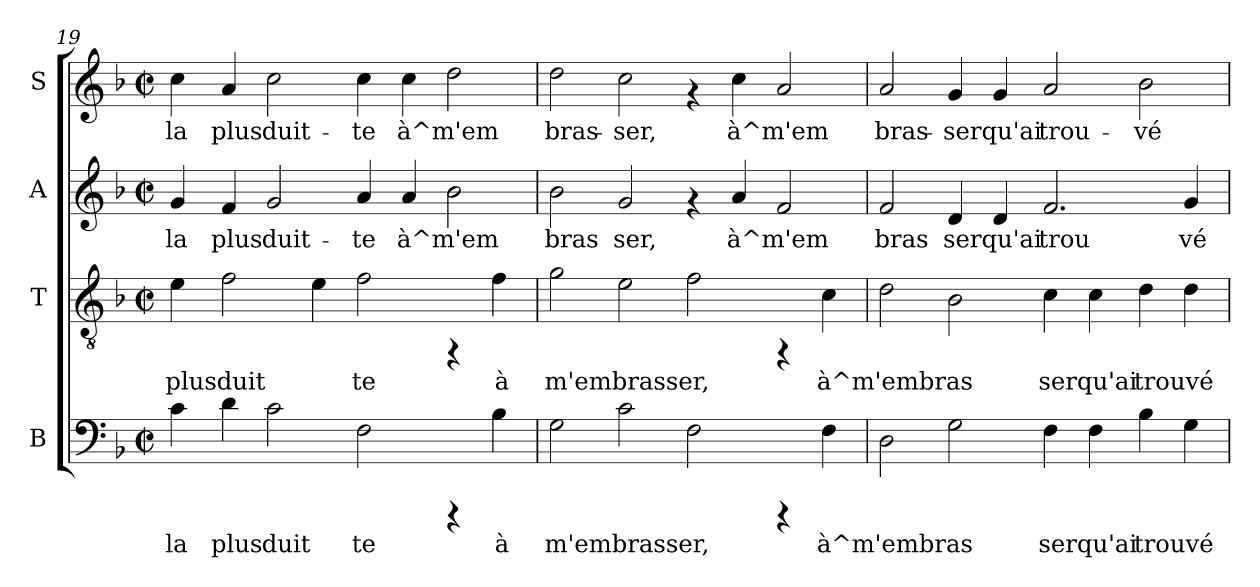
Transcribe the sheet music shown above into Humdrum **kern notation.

**kern	**text	**kern	**text	**kern	**text	**kern	**text
*part4	*part4	*part3	*part3	*part2	*part2	*part1	*part1
*staff4	*staff4	*staff3	*staff3	*staff2	*staff2	*staff1	*staff1
*I"B	*	*I"T	*	*I"A	*	*I"S	*
*clefF4	*	*clefGv2	*	*clefG2	*	*clefG2	*
*k[b-]	*	*k[b-]	*	*k[b-]	*	*k[b-]	*
*F:	*	*F:	*	*F:	*	*F:	*
*M2/2	*	*M2/2	*	*M2/2	*	*M2/2	*
*met(c|)	*	*met(c|)	*	*met(c|)	*	*met(c|)	*
=19	=19	=19	=19	=19	=19	=19	=19
!	!LO:LY:b:cj	!	!LO:LY:b:cj	!	!LO:LY:b:cj	!	!LO:LY:b:cj
4c\	la	4e\	plus	4g/	la	4cc\	la
!	!LO:LY:b:cj	!	!LO:LY:b:cj	!	!LO:LY:b:cj	!	!LO:LY:b:cj
4d\	plus	2f\	duit	4f/	plus	4a/	plus
!	!LO:LY:b:cj	!	!	!	!LO:LY:b:cj	!	!LO:LY:b:cj
2c\	duit	.	.	2g/	duit-	2cc\	duit-
!	!	!	!LO:LY:b:cj	!	!	!	!
.	.	4e\	.	.	.	.	.
!	!LO:LY:b:cj	!	!LO:LY:b:cj	!	!LO:LY:b:cj	!	!LO:LY:b:cj
2F\	te	2f\	te	4a/	-te	4cc\	-te
!	!	!	!	!	!LO:LY:b:cj	!	!LO:LY:b:cj
.	.	.	.	4a/	à^m'em-	4cc\	à^m'em-
!	!	!	!	!	!LO:LY:b:cj	!	!LO:LY:b:cj
4rCCC	.	4rFF	.	2b-\	--	2dd\	--
!	!LO:LY:b:cj	!	!LO:LY:b:cj	!	!	!	!
4B-\	à	4f\	à	.	.	.	.
!!LO:LB:g=z
=20	=20	=20	=20	=20	=20	=20	=20
!	!LO:LY:b:cj	!	!LO:LY:b:cj	!	!LO:LY:b:cj	!	!LO:LY:b:cj
2G\	m'embrasser,	2g\	m'embrasser,	2b-\	-bras	2dd\	-bras-
!	!LO:LY:b:cj	!	!LO:LY:b:cj	!	!LO:LY:b:cj	!	!LO:LY:b:cj
2c\	.	2e\	.	2g/	ser,	2cc\	-ser,
!	!LO:LY:b:cj	!	!LO:LY:b:cj	!	!	!	!
2F\	.	2f\	.	4rf	.	4rf	.
!	!	!	!	!	!LO:LY:b:cj	!	!LO:LY:b:cj
.	.	.	.	4a/	à^m'em	4cc\	à^m'em-
!	!	!	!	!	!LO:LY:b:cj	!	!LO:LY:b:cj
4rCCC	.	4rFF	.	2f/	.	2a/	--
!	!LO:LY:b:cj	!	!LO:LY:b:cj	!	!	!	!
4F\	à^m'embras	4c\	à^m'embras	.	.	.	.
=21	=21	=21	=21	=21	=21	=21	=21
!	!LO:LY:b:cj	!	!LO:LY:b:cj	!	!LO:LY:b:cj	!	!LO:LY:b:cj
2D\	.	2d\	.	2f/	bras	2a/	-bras-
!	!LO:LY:b:cj	!	!LO:LY:b:cj	!	!LO:LY:b:cj	!	!LO:LY:b:cj
2G\	.	2B-\	.	4d/	ser	4g/	-ser
!	!	!	!	!	!LO:LY:b:cj	!	!LO:LY:b:cj
.	.	.	.	4d/	qu'ai	4g/	qu'ai
!	!LO:LY:b:cj	!	!LO:LY:b:cj	!	!LO:LY:b:cj	!	!LO:LY:b:cj
4F\	ser	4c\	ser	2.f/	trou	2a/	trou-
!	!LO:LY:b:cj	!	!LO:LY:b:cj	!	!	!	!
4F\	qu'ai	4c\	qu'ai	.	.	.	.
!	!LO:LY:b:cj	!	!LO:LY:b:cj	!	!	!	!LO:LY:b:cj
4B-\	trouvé	4d\	trouvé	.	.	2b-\	-vé
!	!LO:LY:b:cj	!	!LO:LY:b:cj	!	!LO:LY:b:cj	!	!
4G\	.	4d\	.	4g/	vé	.	.
=	=	=	=	=	=	=	=
*-	*-	*-	*-	*-	*-	*-	*-
